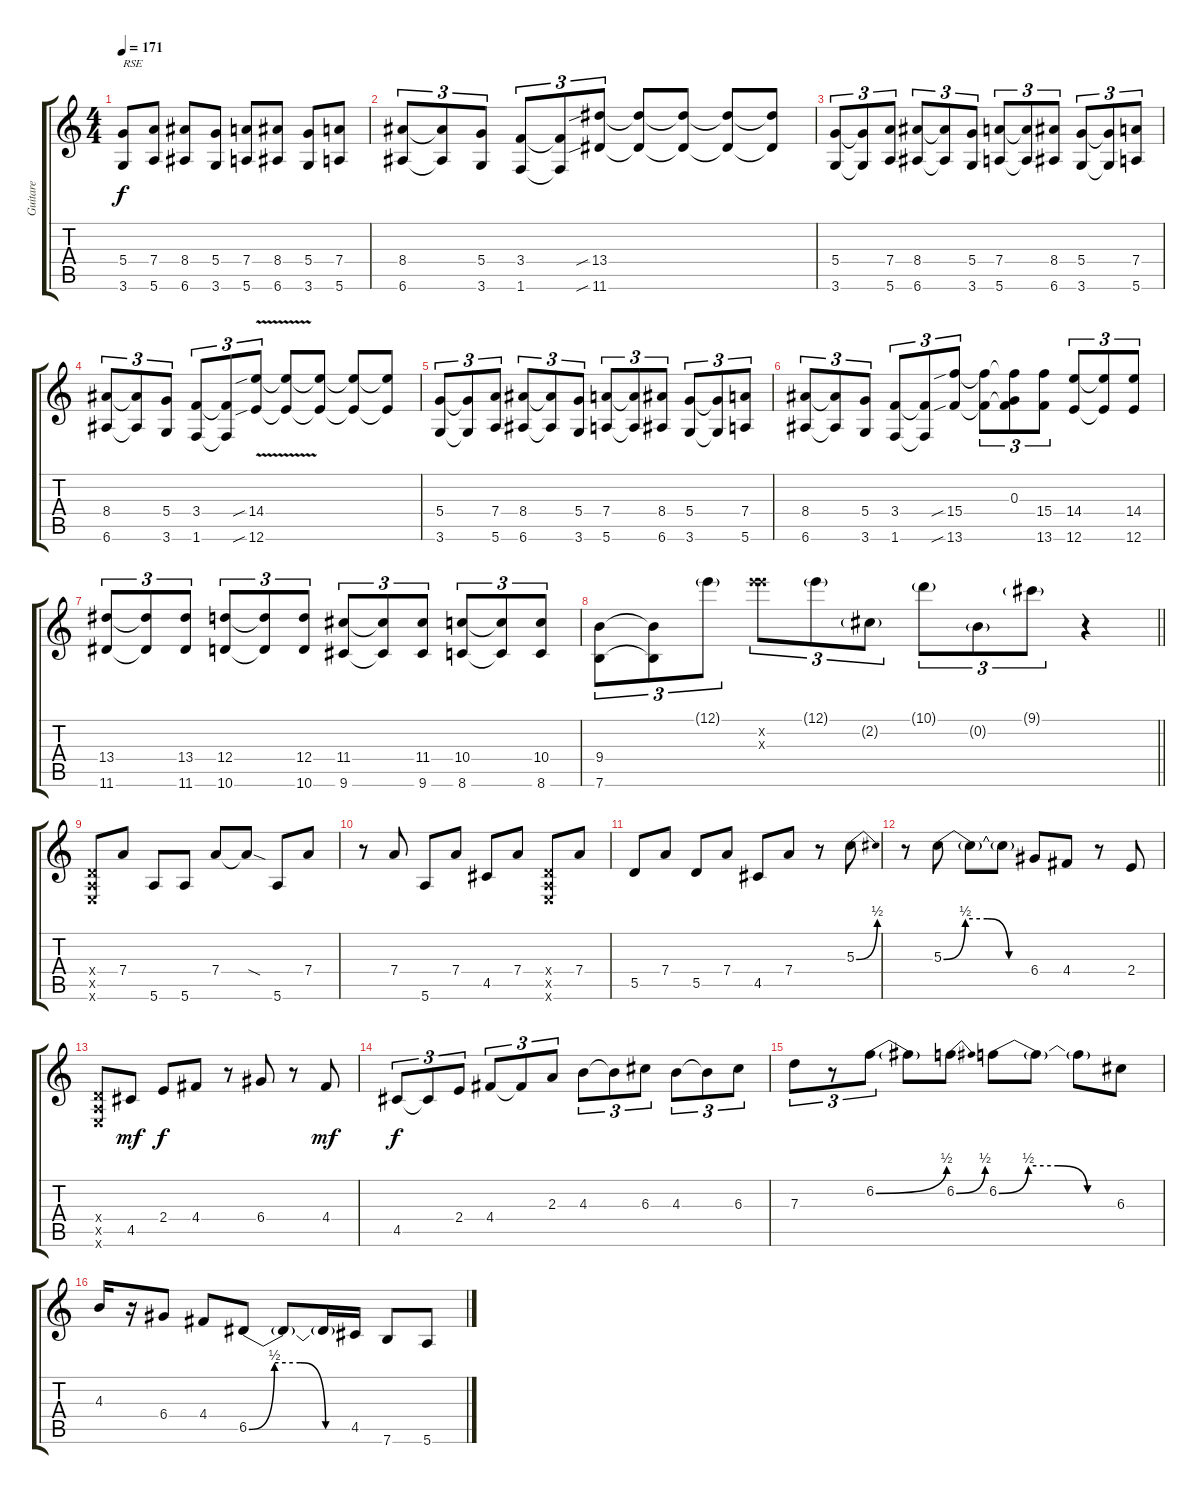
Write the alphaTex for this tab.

\track ("Guitare" "Guitare") {instrument distortionguitar}
\staff {score tabs}
\tuning (E4 B3 G3 D3 A2 E2) {hide}
\ts (4 4)
\section ("" "")
\tempo 171
\clef g2
\ks c
(5.4 3.6).8{txt "RSE" dy f instrument distortionguitar} (7.4 5.6).8 (8.4 6.6).8 (5.4 3.6).8 (7.4 5.6).8 (8.4 6.6).8 (5.4 3.6).8 (7.4 5.6).8 |
(8.4 6.6).8{tu (3 2)} (8.4{t} 6.6{t}).8{tu (3 2)} (5.4 3.6).8{tu (3 2)} (3.4 1.6).8{tu (3 2)} (3.4{t} 1.6{t}).8{tu (3 2)} (13.4{sib} 11.6{sib}).8{tu (3 2)} (13.4{t} 11.6{t}).8 (13.4{t} 11.6{t}).8 (13.4{t} 11.6{t}).8 (13.4{t} 11.6{t}).8 |
(5.4 3.6).8{tu (3 2)} (5.4{t} 3.6{t}).8{tu (3 2)} (7.4 5.6).8{tu (3 2)} (8.4 6.6).8{tu (3 2)} (8.4{t} 6.6{t}).8{tu (3 2)} (5.4 3.6).8{tu (3 2)} (7.4 5.6).8{tu (3 2)} (7.4{t} 5.6{t}).8{tu (3 2)} (8.4 6.6).8{tu (3 2)} (5.4 3.6).8{tu (3 2)} (5.4{t} 3.6{t}).8{tu (3 2)} (7.4 5.6).8{tu (3 2)} |
(8.4 6.6).8{tu (3 2)} (8.4{t} 6.6{t}).8{tu (3 2)} (5.4 3.6).8{tu (3 2)} (3.4 1.6).8{tu (3 2)} (3.4{t} 1.6{t}).8{tu (3 2)} (14.4{v sib} 12.6{v sib}).8{tu (3 2)} (14.4{t} 12.6{t}).8 (14.4{t} 12.6{t}).8 (14.4{t} 12.6{t}).8 (14.4{t} 12.6{t}).8 |
(5.4 3.6).8{tu (3 2)} (5.4{t} 3.6{t}).8{tu (3 2)} (7.4 5.6).8{tu (3 2)} (8.4 6.6).8{tu (3 2)} (8.4{t} 6.6{t}).8{tu (3 2)} (5.4 3.6).8{tu (3 2)} (7.4 5.6).8{tu (3 2)} (7.4{t} 5.6{t}).8{tu (3 2)} (8.4 6.6).8{tu (3 2)} (5.4 3.6).8{tu (3 2)} (5.4{t} 3.6{t}).8{tu (3 2)} (7.4 5.6).8{tu (3 2)} |
(8.4 6.6).8{tu (3 2)} (8.4{t} 6.6{t}).8{tu (3 2)} (5.4 3.6).8{tu (3 2)} (3.4 1.6).8{tu (3 2)} (3.4{t} 1.6{t}).8{tu (3 2)} (15.4{sib} 13.6{sib}).8{tu (3 2)} (15.4{t} 13.6{t}).8{tu (3 2)} (0.3 15.4{t} 13.6{t}).8{tu (3 2)} (15.4 13.6).8{tu (3 2)} (14.4 12.6).8{tu (3 2)} (14.4{t} 12.6{t}).8{tu (3 2)} (14.4 12.6).8{tu (3 2)} |
(13.4 11.6).8{tu (3 2)} (13.4{t} 11.6{t}).8{tu (3 2)} (13.4 11.6).8{tu (3 2)} (12.4 10.6).8{tu (3 2)} (12.4{t} 10.6{t}).8{tu (3 2)} (12.4 10.6).8{tu (3 2)} (11.4 9.6).8{tu (3 2)} (11.4{t} 9.6{t}).8{tu (3 2)} (11.4 9.6).8{tu (3 2)} (10.4 8.6).8{tu (3 2)} (10.4{t} 8.6{t}).8{tu (3 2)} (10.4 8.6).8{tu (3 2)} |
\barLineRight lightlight
(9.4 7.6).8{tu (3 2)} (9.4{t} 7.6{t}).8{tu (3 2)} 12.1{g}.8{tu (3 2)} (17.2{x} 21.3{x}).8{tu (3 2)} 12.1{g}.8{tu (3 2)} 2.2{g}.8{tu (3 2)} 10.1{g}.8{tu (3 2)} 0.2{g}.8{tu (3 2)} 9.1{g}.8{tu (3 2)} r.4 |
\section ("" "")
(0.4{x} 0.5{x} 0.6{x}).8 7.4.8 5.6.8 5.6.8 7.4.8 7.4{sod t}.8 5.6.8 7.4.8 |
r.8 7.4.8 5.6.8 7.4.8 4.5.8 7.4.8 (0.4{x} 0.5{x} 0.6{x}).8 7.4.8 |
5.5.8 7.4.8 5.5.8 7.4.8 4.5.8 7.4.8 r.8 5.3{be (bend 0 0 60 2)}.8 |
r.8 5.3{be (custom 0 0 15 2 30 2 45 0 60 0)}.8 5.3{t}.8 5.3{t}.8 6.4.8 4.4.8 r.8 2.4.8 |
(0.4{x} 0.5{x} 0.6{x}).8 4.5.8{dy mf} 2.4.8{dy f} 4.4.8 r.8 6.4.8 r.8 4.4.8{dy mf} |
4.5.8{tu (3 2) dy f} 4.5{t}.8{tu (3 2)} 2.4.8{tu (3 2)} 4.4.8{tu (3 2)} 4.4{t}.8{tu (3 2)} 2.3.8{tu (3 2)} 4.3.8{tu (3 2)} 4.3{t}.8{tu (3 2)} 6.3.8{tu (3 2)} 4.3.8{tu (3 2)} 4.3{t}.8{tu (3 2)} 6.3.8{tu (3 2)} |
7.3.8{tu (3 2)} r.8{tu (3 2)} 6.2{be (bend 0 0 60 2)}.8{tu (3 2)} 6.2{t}.8 6.2{be (bend 0 0 60 2)}.8 6.2{be (custom 0 0 15 2 30 2 45 0 60 0)}.8 6.2{t}.8 6.2{t}.8 6.3.8 |
4.3.16 r.16 6.4.8 4.4.8 6.5{be (custom 0 0 15 2 30 2 45 0 60 0)}.8 6.5{t}.8 6.5{t}.16 4.5.16 7.6.8 5.6.8
